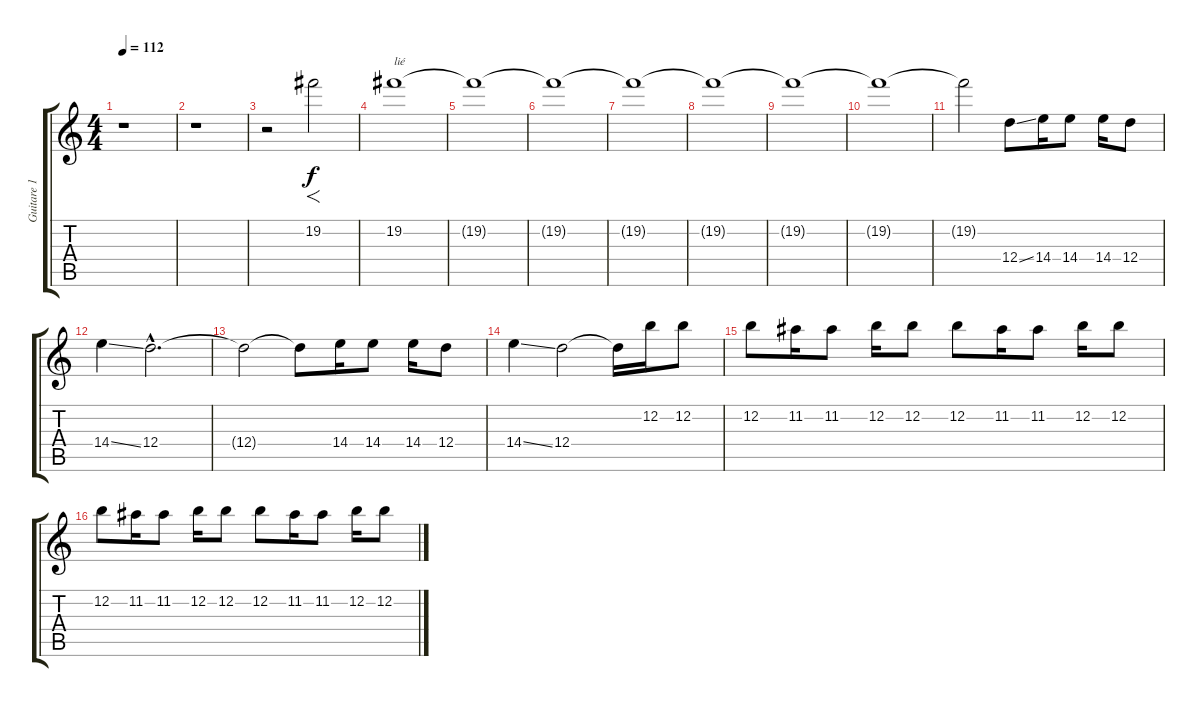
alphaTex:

\track ("Guitare 1  " "Guitare 1 ") {instrument distortionguitar}
\staff {score tabs}
\tuning (E4 B3 G3 D3 A2 E2) {hide}
\ts (4 4)
\tempo 112
\clef g2
\ks c
r.1{dy f instrument distortionguitar} |
r.1 |
r.2 19.2.2{f} |
19.2.1{txt "lié"} |
19.2{t}.1 |
19.2{t}.1 |
19.2{t}.1 |
19.2{t}.1 |
19.2{t}.1 |
19.2{t}.1 |
19.2{t}.2 12.4{ss}.8 14.4.16 14.4.8 14.4.16 12.4.8 |
14.4{ss}.4 12.4{hac}.2{d} |
12.4{t}.2 12.4{t}.8 14.4.16 14.4.8 14.4.16 12.4.8 |
14.4{ss}.4 12.4.2 12.4{t}.16 12.2.16 12.2.8 |
12.2.8 11.2.16 11.2.8 12.2.16 12.2.8 12.2.8 11.2.16 11.2.8 12.2.16 12.2.8 |
12.2.8 11.2.16 11.2.8 12.2.16 12.2.8 12.2.8 11.2.16 11.2.8 12.2.16 12.2.8
